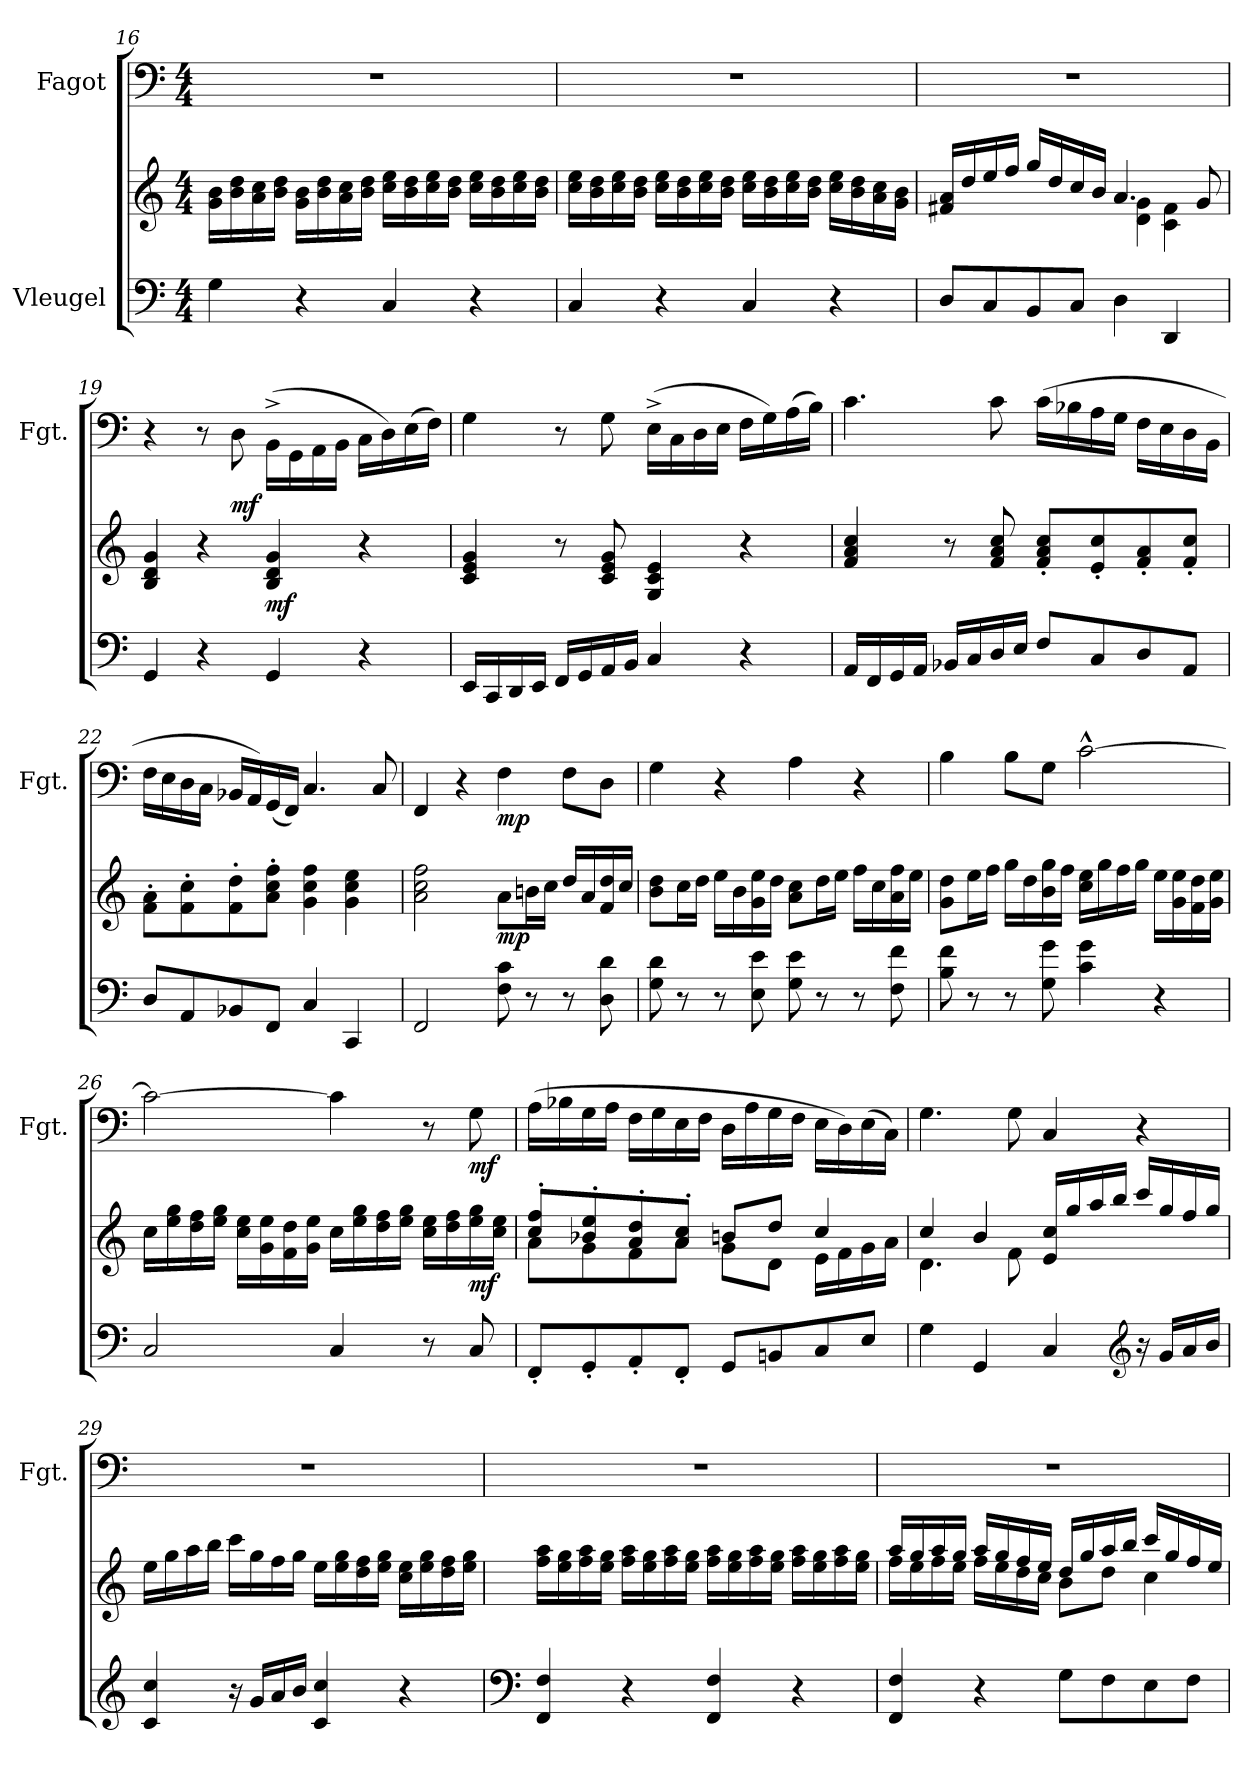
**kern	**kern	**dynam	**kern	**dynam
*part2	*part2	*part2	*part1	*part1
*staff3	*staff2	*staff2/3	*staff1	*staff1
*I"Vleugel	*	*	*I"Fagot	*
*	*	*	*I'Fgt.	*
*clefF4	*clefG2	*	*clefF4	*
*k[]	*k[]	*	*k[]	*
*M4/4	*M4/4	*	*M4/4	*
=16	=16	=16	=16	=16
4G\	16g\ 16b\LL	.	1r	.
.	16b\ 16dd\	.	.	.
.	16a\ 16cc\	.	.	.
.	16b\ 16dd\JJ	.	.	.
4r	16g\ 16b\LL	.	.	.
.	16b\ 16dd\	.	.	.
.	16a\ 16cc\	.	.	.
.	16b\ 16dd\JJ	.	.	.
4C/	16cc\ 16ee\LL	.	.	.
.	16b\ 16dd\	.	.	.
.	16cc\ 16ee\	.	.	.
.	16b\ 16dd\JJ	.	.	.
4r	16cc\ 16ee\LL	.	.	.
.	16b\ 16dd\	.	.	.
.	16cc\ 16ee\	.	.	.
.	16b\ 16dd\JJ	.	.	.
!!LO:LB:g=z
=17	=17	=17	=17	=17
4C/	16cc\ 16ee\LL	.	1r	.
.	16b\ 16dd\	.	.	.
.	16cc\ 16ee\	.	.	.
.	16b\ 16dd\JJ	.	.	.
4r	16cc\ 16ee\LL	.	.	.
.	16b\ 16dd\	.	.	.
.	16cc\ 16ee\	.	.	.
.	16b\ 16dd\JJ	.	.	.
4C/	16cc\ 16ee\LL	.	.	.
.	16b\ 16dd\	.	.	.
.	16cc\ 16ee\	.	.	.
.	16b\ 16dd\JJ	.	.	.
4r	16cc\ 16ee\LL	.	.	.
.	16b\ 16dd\	.	.	.
.	16a\ 16cc\	.	.	.
.	16g\ 16b\JJ	.	.	.
=18	=18	=18	=18	=18
*	*^	*	*	*
8D/L	16f#X/ 16a/LL	4ryy	.	1r	.
.	16dd/	.	.	.	.
8C/	16ee/	.	.	.	.
.	16ff/JJ	.	.	.	.
8BB/	16gg/LL	4ryy	.	.	.
.	16dd/	.	.	.	.
8C/J	16cc/	.	.	.	.
.	16b/JJ	.	.	.	.
4D\	4.a/	4d\ 4g\	.	.	.
4DD/	.	4c\ 4f#\	.	.	.
.	8g/	.	.	.	.
*	*v	*v	*	*	*
=19	=19	=19	=19	=19
4GG/	4B/ 4d/ 4g/	.	4r	.
4r	4r	.	8r	.
!	!	!	!	!LO:DY:b
.	.	.	8D\	mf
!	!	!LO:DY:b	!	!
4GG/	4B/ 4d/ 4g/	mf	(16BB^\LL	.
.	.	.	16GG\	.
.	.	.	16AA\	.
.	.	.	16BB\JJ	.
4r	4r	.	16C\LL	.
.	.	.	16D\)	.
.	.	.	(16E\	.
.	.	.	16F\JJ)	.
!!LO:PB:g=z
=20	=20	=20	=20	=20
16EE/LL	4c/ 4e/ 4g/	.	4G\	.
16CC/	.	.	.	.
16DD/	.	.	.	.
16EE/JJ	.	.	.	.
16FF/LL	8r	.	8r	.
16GG/	.	.	.	.
16AA/	8c/ 8e/ 8g/	.	8G\	.
16BB/JJ	.	.	.	.
4C/	4G/ 4c/ 4e/	.	(16E^\LL	.
.	.	.	16C\	.
.	.	.	16D\	.
.	.	.	16E\JJ	.
4r	4r	.	16F\LL	.
.	.	.	16G\)	.
.	.	.	(16A\	.
.	.	.	16B\JJ)	.
=21	=21	=21	=21	=21
16AA/LL	4f/ 4a/ 4cc/	.	4.c\	.
16FF/	.	.	.	.
16GG/	.	.	.	.
16AA/JJ	.	.	.	.
16BB-X/LL	8r	.	.	.
16C/	.	.	.	.
16D/	8f/ 8a/ 8cc/	.	8c\	.
16E/JJ	.	.	.	.
8F/L	8f/' 8a/' 8cc/'L	.	(16c\LL	.
.	.	.	16B-X\	.
8C/	8e/' 8cc/'	.	16A\	.
.	.	.	16G\JJ	.
8D/	8f/' 8a/'	.	16F\LL	.
.	.	.	16E\	.
8AA/J	8f/' 8cc/'J	.	16D\	.
.	.	.	16BB\JJ	.
!!LO:LB:g=z
=22	=22	=22	=22	=22
8D/L	8f\' 8a\'L	.	16F\LL	.
.	.	.	16E\	.
8AA/	8f\' 8cc\'	.	16D\	.
.	.	.	16C\JJ	.
8BB-X/	8f\' 8dd\'	.	16BB-X/LL	.
.	.	.	16AA/)	.
8FF/J	8a\' 8cc\' 8ff\'J	.	(16GG/	.
.	.	.	16FF/JJ)	.
4C/	4g\ 4cc\ 4ff\	.	4.C/	.
4CC/	4g\ 4cc\ 4ee\	.	.	.
.	.	.	8C/	.
=23	=23	=23	=23	=23
2FF/	2a\ 2cc\ 2ff\	.	4FF/	.
.	.	.	4r	.
!	!	!LO:DY:b	!	!LO:DY:b
8F\ 8c\	8a\L	mp	4F\	mp
8r	16bn\L	.	.	.
.	16cc\JJ	.	.	.
8r	16dd/LL	.	8F\L	.
.	16a/	.	.	.
8D\ 8d\	16f/ 16dd/	.	8D\J	.
.	16cc/JJ	.	.	.
=24	=24	=24	=24	=24
8G\ 8d\	8b\ 8dd\L	.	4G\	.
8r	16cc\L	.	.	.
.	16dd\JJ	.	.	.
8r	16ee\LL	.	4r	.
.	16b\	.	.	.
8E\ 8e\	16g\ 16ee\	.	.	.
.	16dd\JJ	.	.	.
8G\ 8e\	8a\ 8cc\L	.	4A\	.
8r	16dd\L	.	.	.
.	16ee\JJ	.	.	.
8r	16ff\LL	.	4r	.
.	16cc\	.	.	.
8F\ 8f\	16a\ 16ff\	.	.	.
.	16ee\JJ	.	.	.
!!LO:LB:g=z
=25	=25	=25	=25	=25
8B\ 8f\	8g\ 8dd\L	.	4B\	.
8r	16ee\L	.	.	.
.	16ff\JJ	.	.	.
8r	16gg\LL	.	8B\L	.
.	16dd\	.	.	.
8G\ 8g\	16b\ 16gg\	.	8G\J	.
.	16ff\JJ	.	.	.
4c\ 4g\	16cc\ 16ee\LL	.	[2c^^\	.
.	16gg\	.	.	.
.	16ff\	.	.	.
.	16gg\JJ	.	.	.
4r	16ee\LL	.	.	.
.	16g\ 16ee\	.	.	.
.	16f\ 16dd\	.	.	.
.	16g\ 16ee\JJ	.	.	.
=26	=26	=26	=26	=26
2C/	16cc\LL	.	2c\_	.
.	16ee\ 16gg\	.	.	.
.	16dd\ 16ff\	.	.	.
.	16ee\ 16gg\JJ	.	.	.
.	16cc\ 16ee\LL	.	.	.
.	16g\ 16ee\	.	.	.
.	16f\ 16dd\	.	.	.
.	16g\ 16ee\JJ	.	.	.
4C/	16cc\LL	.	4c\]	.
.	16ee\ 16gg\	.	.	.
.	16dd\ 16ff\	.	.	.
.	16ee\ 16gg\JJ	.	.	.
8r	16cc\ 16ee\LL	.	8r	.
.	16dd\ 16ff\	.	.	.
!	!	!LO:DY:b	!	!LO:DY:b
8C/	16ee\ 16gg\	mf	8G\	mf
.	16cc\ 16ee\JJ	.	.	.
!!LO:LB:g=z
=27	=27	=27	=27	=27
*	*^	*	*	*
8FF'/L	8cc/' 8ff/'L	8a\L	.	(16A\LL	.
.	.	.	.	16B-X\	.
8GG'/	8b-X/' 8ee/'	8g\	.	16G\	.
.	.	.	.	16A\JJ	.
8AA'/	8a/' 8dd/'	8f\	.	16F\LL	.
.	.	.	.	16G\	.
8FF'/J	8a/' 8cc/'J	8a\J	.	16E\	.
.	.	.	.	16F\JJ	.
8GG/L	8bn/L	8g\L	.	16D\LL	.
.	.	.	.	16A\	.
8BBn/	8dd/J	8d\J	.	16G\	.
.	.	.	.	16F\JJ	.
8C/	4cc/	16e\LL	.	16E\LL	.
.	.	16f\	.	16D\)	.
8E/J	.	16g\	.	(16E\	.
.	.	16a\JJ	.	16C\JJ)	.
=28	=28	=28	=28	=28	=28
4G\	4cc/	4.d\	.	4.G\	.
4GG/	4b/	.	.	.	.
.	.	8f\	.	8G\	.
4C/	16e/ 16cc/LL	4ryy	.	4C/	.
.	16gg/	.	.	.	.
.	16aa/	.	.	.	.
.	16bb/JJ	.	.	.	.
*clefG2	*	*	*	*	*
16r	16ccc/LL	4ryy	.	4r	.
16g/LL	16gg/	.	.	.	.
16a/	16ff/	.	.	.	.
16b/JJ	16gg/JJ	.	.	.	.
*	*v	*v	*	*	*
!!LO:PB:g=z
=29	=29	=29	=29	=29
4c/ 4cc/	16ee\LL	.	1r	.
.	16gg\	.	.	.
.	16aa\	.	.	.
.	16bb\JJ	.	.	.
16r	16ccc\LL	.	.	.
16g/LL	16gg\	.	.	.
16a/	16ff\	.	.	.
16b/JJ	16gg\JJ	.	.	.
4c/ 4cc/	16ee\LL	.	.	.
.	16ee\ 16gg\	.	.	.
.	16dd\ 16ff\	.	.	.
.	16ee\ 16gg\JJ	.	.	.
4r	16cc\ 16ee\LL	.	.	.
.	16ee\ 16gg\	.	.	.
.	16dd\ 16ff\	.	.	.
.	16ee\ 16gg\JJ	.	.	.
=30	=30	=30	=30	=30
*clefF4	*	*	*	*
4FF/ 4F/	16ff\ 16aa\LL	.	1r	.
.	16ee\ 16gg\	.	.	.
.	16ff\ 16aa\	.	.	.
.	16ee\ 16gg\JJ	.	.	.
4r	16ff\ 16aa\LL	.	.	.
.	16ee\ 16gg\	.	.	.
.	16ff\ 16aa\	.	.	.
.	16ee\ 16gg\JJ	.	.	.
4FF/ 4F/	16ff\ 16aa\LL	.	.	.
.	16ee\ 16gg\	.	.	.
.	16ff\ 16aa\	.	.	.
.	16ee\ 16gg\JJ	.	.	.
4r	16ff\ 16aa\LL	.	.	.
.	16ee\ 16gg\	.	.	.
.	16ff\ 16aa\	.	.	.
.	16ee\ 16gg\JJ	.	.	.
!!LO:LB:g=z
=31	=31	=31	=31	=31
*	*^	*	*	*
4FF/ 4F/	16aa/LL	16ff\LL	.	1r	.
.	16gg/	16ee\	.	.	.
.	16aa/	16ff\	.	.	.
.	16gg/JJ	16ee\JJ	.	.	.
4r	16aa/LL	16ff\LL	.	.	.
.	16gg/	16ee\	.	.	.
.	16ff/	16dd\	.	.	.
.	16ee/JJ	16cc\JJ	.	.	.
8G\L	16dd/LL	8b\L	.	.	.
.	16gg/	.	.	.	.
8F\	16aa/	8dd\J	.	.	.
.	16bb/JJ	.	.	.	.
8E\	16ccc/LL	4cc\	.	.	.
.	16gg/	.	.	.	.
8F\J	16ff/	.	.	.	.
.	16ee/JJ	.	.	.	.
*	*v	*v	*	*	*
=	=	=	=	=
*-	*-	*-	*-	*-
